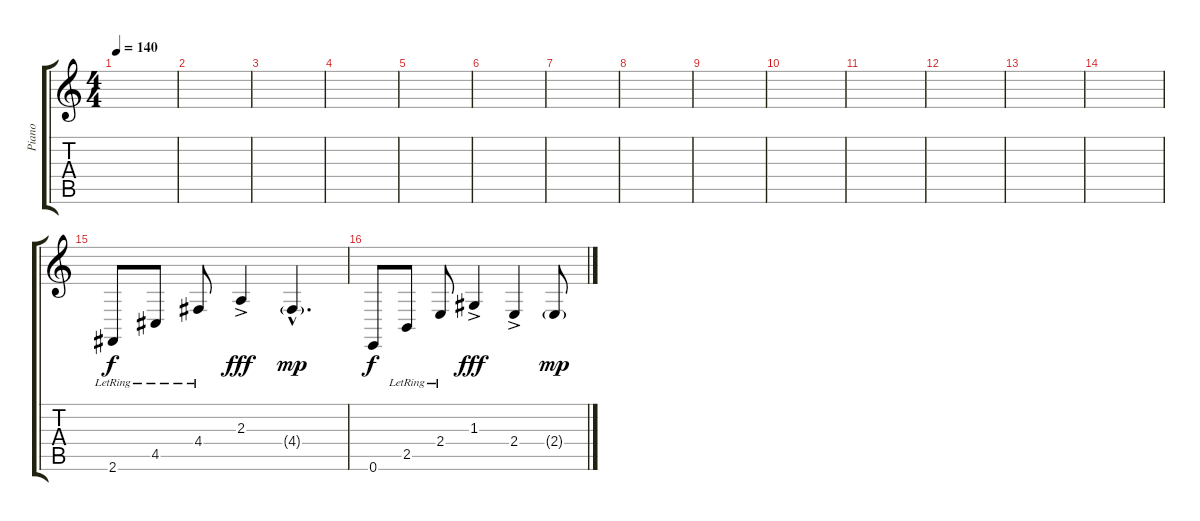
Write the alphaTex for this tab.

\track ("Piano" "Piano") {instrument brightacousticpiano}
\staff {score tabs}
\tuning (E4 B3 G3 D3 A2 E2) {hide}
\ts (4 4)
\tempo 140
\clef g2
\ks c
|
|
|
|
|
|
|
|
|
|
|
|
|
|
2.6{lr}.8{volume 10} 4.5{lr}.8 4.4{lr}.8 2.3{ac}.4{dy fff} 4.4{g hac}.4{d dy mp} |
0.6.8{dy f} 2.5{lr}.8 2.4{lr}.8 1.3{ac}.4{dy fff} 2.4{ac}.4 2.4{g}.8{dy mp}
